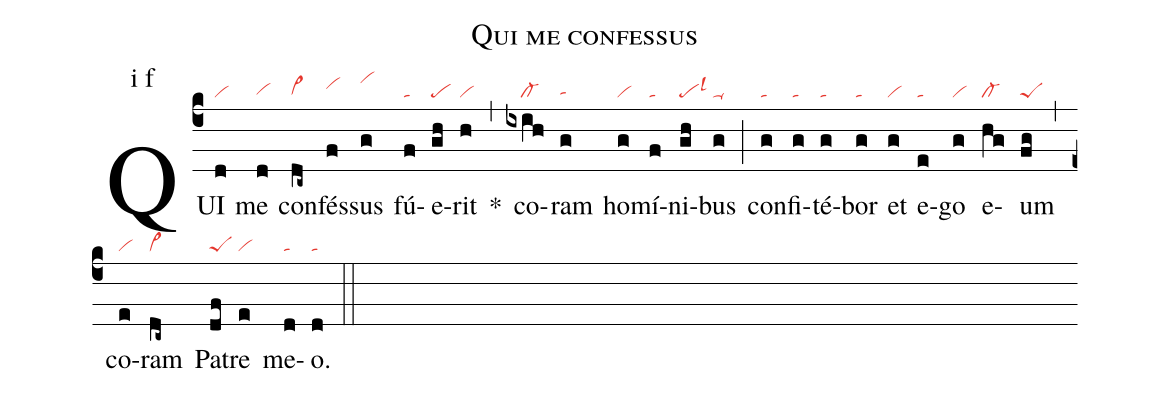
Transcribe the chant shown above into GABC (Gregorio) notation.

name: Qui me confessus;
annotation: i f;
mode: 1;
nabc-lines: 1;
%%
(c4)
QUI(d|vi) me(d|vihg) con(dc~|vi>hg)fés(f|vihi)sus(g|vihk) fú(f|ta)e(gh|pe)rit(h|vi) *(,)
co(ixih|////cl-)ram(g|tahg) ho(g|vi)mí(f|ta)ni(gh|pelsl3)bus(g|ta-) (;)
con(g|ta)fi(g|ta)té(g|ta)bor(g|ta) et(g|vi) e(e|ta)go(g|vi) e(hg|cl-)um(fg|peS) (,)
co(e|vi)ram(dc~|vi>) Pa(df|peS)tre(e|vi) me(d|ta)o.(d|ta) (::)
